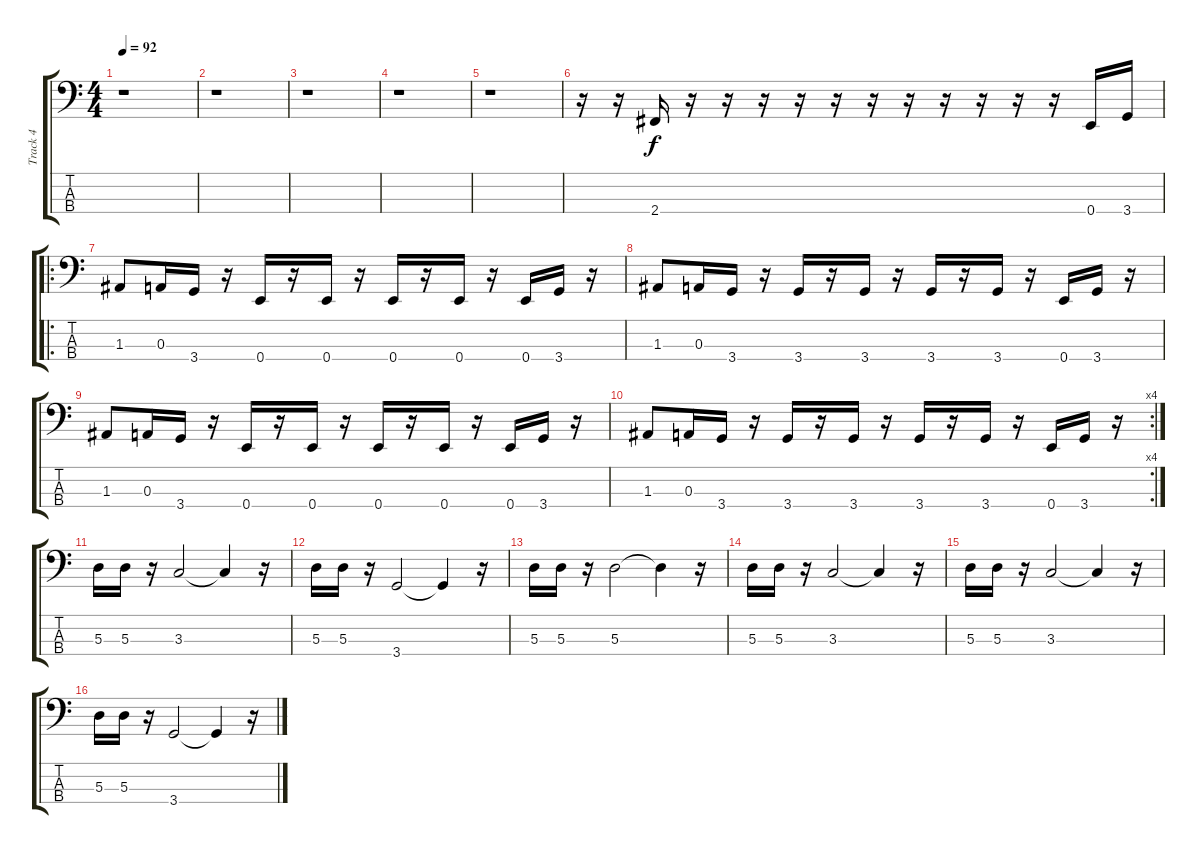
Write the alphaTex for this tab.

\track ("Track 4" "Track 4") {instrument electricbassfinger}
\staff {score tabs}
\tuning (G2 D2 A1 E1) {hide}
\ts (4 4)
\tempo 92
\clef f4
\ks c
r.1{dy f instrument electricbassfinger} |
r.1 |
r.1 |
r.1 |
r.1 |
r.16 r.16 2.4.16 r.16 r.16 r.16 r.16 r.16 r.16 r.16 r.16 r.16 r.16 r.16 0.4.16 3.4.16 |
\ro
1.3.8 0.3.16 3.4.16 r.16 0.4.16 r.16 0.4.16 r.16 0.4.16 r.16 0.4.16 r.16 0.4.16 3.4.16 r.16 |
1.3.8 0.3.16 3.4.16 r.16 3.4.16 r.16 3.4.16 r.16 3.4.16 r.16 3.4.16 r.16 0.4.16 3.4.16 r.16 |
1.3.8 0.3.16 3.4.16 r.16 0.4.16 r.16 0.4.16 r.16 0.4.16 r.16 0.4.16 r.16 0.4.16 3.4.16 r.16 |
\rc 4
1.3.8 0.3.16 3.4.16 r.16 3.4.16 r.16 3.4.16 r.16 3.4.16 r.16 3.4.16 r.16 0.4.16 3.4.16 r.16 |
5.3.16 5.3.16 r.16 3.3.2 3.3{t}.4 r.16 |
5.3.16 5.3.16 r.16 3.4.2 3.4{t}.4 r.16 |
5.3.16 5.3.16 r.16 5.3.2 5.3{t}.4 r.16 |
5.3.16 5.3.16 r.16 3.3.2 3.3{t}.4 r.16 |
5.3.16 5.3.16 r.16 3.3.2 3.3{t}.4 r.16 |
5.3.16 5.3.16 r.16 3.4.2 3.4{t}.4 r.16
